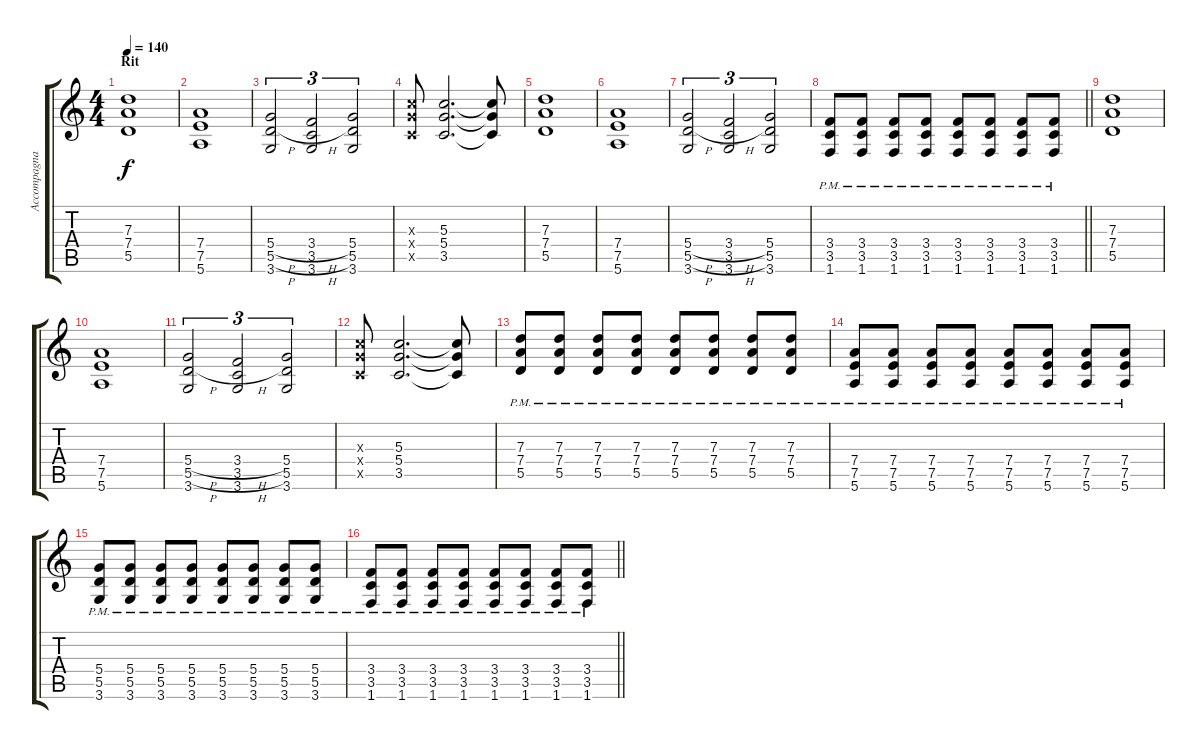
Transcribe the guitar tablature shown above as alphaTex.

\track ("Accompagnamento" "Accompagna") {instrument overdrivenguitar}
\staff {score tabs}
\tuning (E4 B3 G3 D3 A2 E2) {hide}
\ts (4 4)
\section ("" "Rit")
\tempo 140
\clef g2
\ks c
(7.3 7.4 5.5).1{dy f volume 10 instrument overdrivenguitar} |
(7.4 7.5 5.6).1 |
(5.4{h} 5.5{h} 3.6).2{tu (3 2)} (3.4{h} 3.5{h} 3.6).2{tu (3 2)} (5.4 5.5 3.6).2{tu (3 2)} |
(5.3{x} 5.4{x} 3.5{x}).8 (5.3 5.4 3.5).2{d} (5.3{t} 5.4{t} 3.5{t}).8 |
(7.3 7.4 5.5).1 |
(7.4 7.5 5.6).1 |
(5.4{h} 5.5{h} 3.6).2{tu (3 2)} (3.4{h} 3.5{h} 3.6).2{tu (3 2)} (5.4 5.5 3.6).2{tu (3 2)} |
\barLineRight lightlight
(3.4{pm} 3.5{pm} 1.6{pm}).8 (3.4{pm} 3.5{pm} 1.6).8 (3.4{pm} 3.5{pm} 1.6{pm}).8 (3.4{pm} 3.5{pm} 1.6{pm}).8 (3.4{pm} 3.5{pm} 1.6{pm}).8 (3.4{pm} 3.5{pm} 1.6{pm}).8 (3.4 3.5{pm} 1.6{pm}).8 (3.4 3.5 1.6{pm}).8 |
(7.3 7.4 5.5).1 |
(7.4 7.5 5.6).1 |
(5.4{h} 5.5{h} 3.6).2{tu (3 2)} (3.4{h} 3.5{h} 3.6).2{tu (3 2)} (5.4 5.5 3.6).2{tu (3 2)} |
(5.3{x} 5.4{x} 3.5{x}).8 (5.3 5.4 3.5).2{d} (5.3{t} 5.4{t} 3.5{t}).8 |
(7.3{pm} 7.4{pm} 5.5{pm}).8 (7.3{pm} 7.4{pm} 5.5{pm}).8 (7.3{pm} 7.4{pm} 5.5{pm}).8 (7.3{pm} 7.4{pm} 5.5{pm}).8 (7.3{pm} 7.4{pm} 5.5{pm}).8 (7.3{pm} 7.4{pm} 5.5{pm}).8 (7.3 7.4{pm} 5.5{pm}).8 (7.3 7.4 5.5{pm}).8 |
(7.4{pm} 7.5{pm} 5.6{pm}).8 (7.4{pm} 7.5{pm} 5.6).8 (7.4{pm} 7.5{pm} 5.6{pm}).8 (7.4{pm} 7.5{pm} 5.6{pm}).8 (7.4{pm} 7.5{pm} 5.6{pm}).8 (7.4{pm} 7.5{pm} 5.6{pm}).8 (7.4 7.5{pm} 5.6{pm}).8 (7.4 7.5 5.6{pm}).8 |
(5.4{pm} 5.5{pm} 3.6{pm}).8 (5.4{pm} 5.5{pm} 3.6).8 (5.4{pm} 5.5{pm} 3.6{pm}).8 (5.4{pm} 5.5{pm} 3.6{pm}).8 (5.4{pm} 5.5{pm} 3.6{pm}).8 (5.4{pm} 5.5{pm} 3.6{pm}).8 (5.4 5.5{pm} 3.6{pm}).8 (5.4 5.5 3.6{pm}).8 |
\barLineRight lightlight
(3.4{pm} 3.5{pm} 1.6{pm}).8 (3.4{pm} 3.5{pm} 1.6).8 (3.4{pm} 3.5{pm} 1.6{pm}).8 (3.4{pm} 3.5{pm} 1.6{pm}).8 (3.4{pm} 3.5{pm} 1.6{pm}).8 (3.4{pm} 3.5{pm} 1.6{pm}).8 (3.4 3.5{pm} 1.6{pm}).8 (3.4 3.5 1.6{pm}).8
